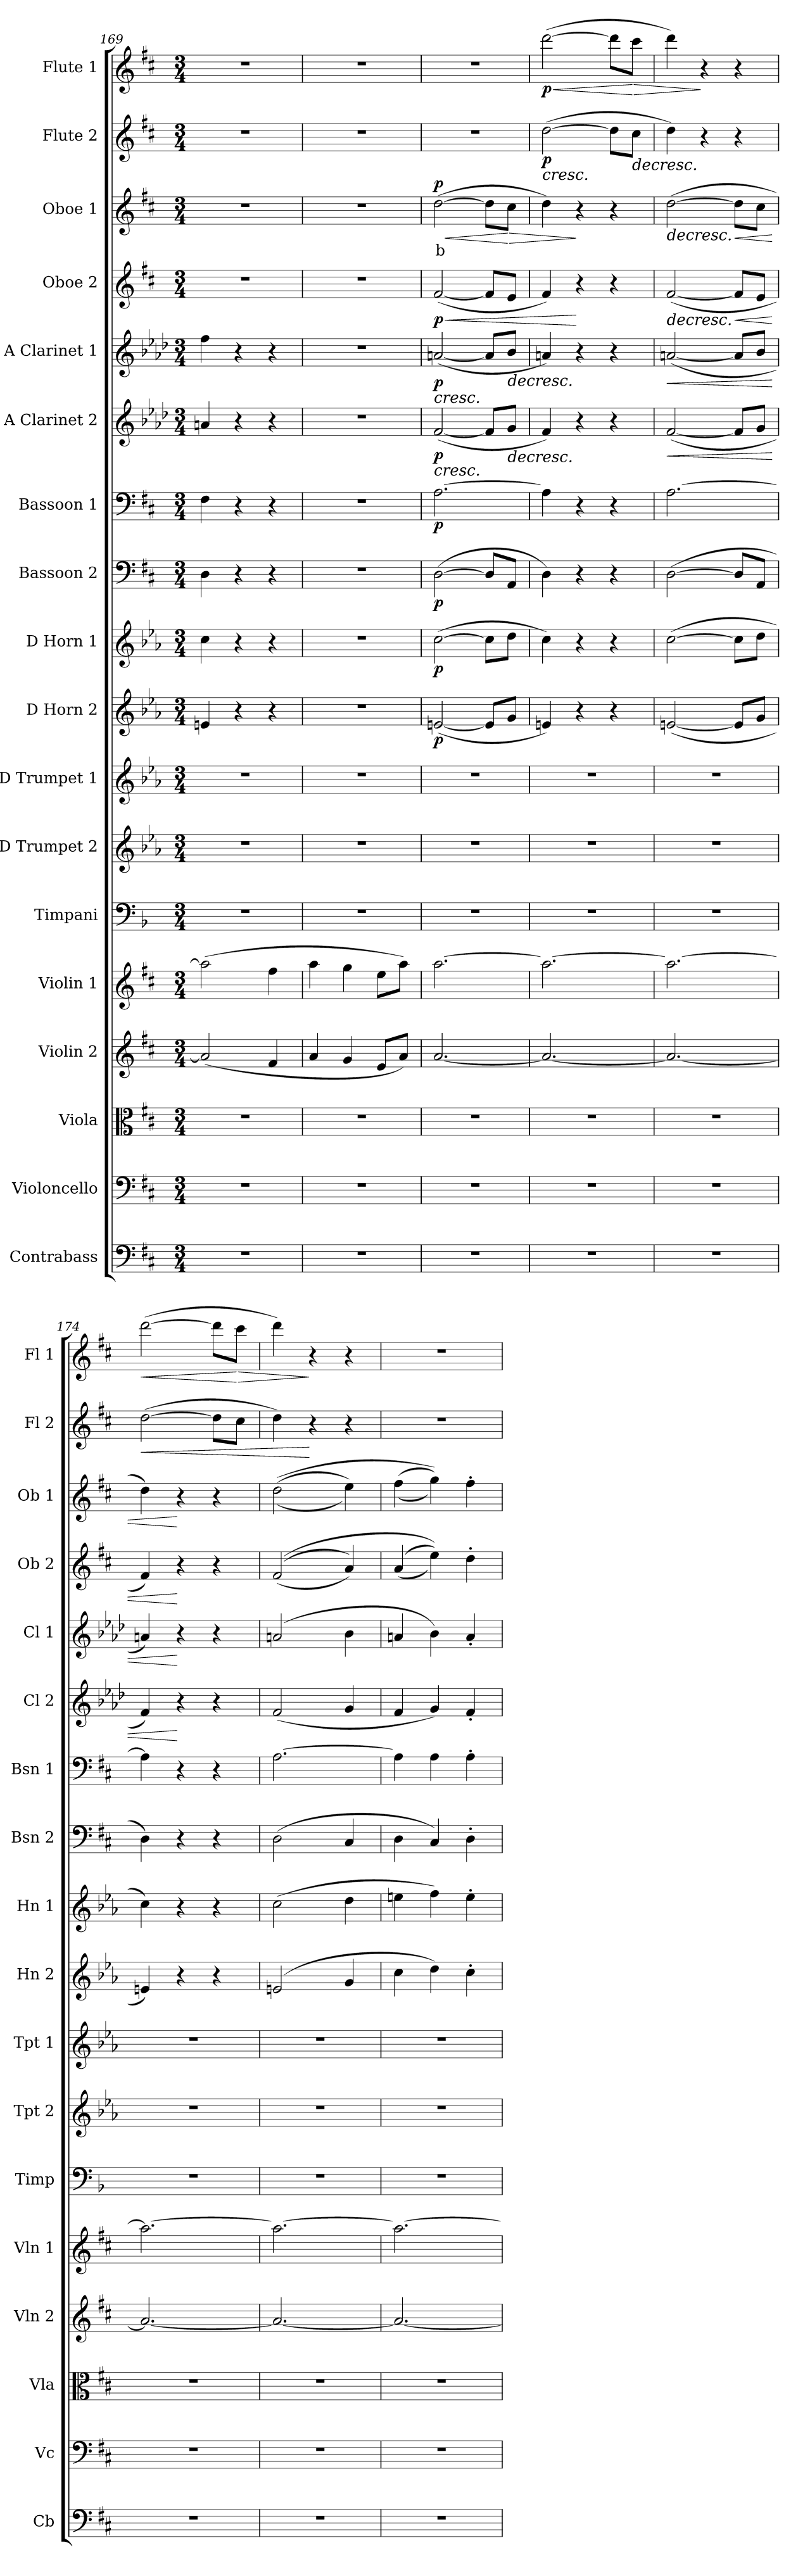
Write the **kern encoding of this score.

**kern	**kern	**kern	**kern	**kern	**kern	**kern	**kern	**kern	**dynam	**kern	**dynam	**kern	**dynam	**kern	**dynam	**kern	**dynam	**kern	**dynam	**kern	**dynam	**kern	**text	**dynam	**kern	**dynam	**kern	**dynam
*part18	*part17	*part16	*part15	*part14	*part13	*part12	*part11	*part10	*part10	*part9	*part9	*part8	*part8	*part7	*part7	*part6	*part6	*part5	*part5	*part4	*part4	*part3	*part3	*part3	*part2	*part2	*part1	*part1
*staff18	*staff17	*staff16	*staff15	*staff14	*staff13	*staff12	*staff11	*staff10	*staff10	*staff9	*staff9	*staff8	*staff8	*staff7	*staff7	*staff6	*staff6	*staff5	*staff5	*staff4	*staff4	*staff3	*staff3	*staff3	*staff2	*staff2	*staff1	*staff1
*I"Contrabass	*I"Violoncello	*I"Viola	*I"Violin 2	*I"Violin 1	*I"Timpani	*I"D Trumpet 2	*I"D Trumpet 1	*I"D Horn 2	*	*I"D Horn 1	*	*I"Bassoon 2	*	*I"Bassoon 1	*	*I"A Clarinet 2	*	*I"A Clarinet 1	*	*I"Oboe 2	*	*I"Oboe 1	*	*	*I"Flute 2	*	*I"Flute 1	*
*I'Cb	*I'Vc	*I'Vla	*I'Vln 2	*I'Vln 1	*I'Timp	*I'Tpt 2	*I'Tpt 1	*I'Hn 2	*	*I'Hn 1	*	*I'Bsn 2	*	*I'Bsn 1	*	*I'Cl 2	*	*I'Cl 1	*	*I'Ob 2	*	*I'Ob 1	*	*	*I'Fl 2	*	*I'Fl 1	*
*clefF4	*clefF4	*clefC3	*clefG2	*clefG2	*clefF4	*clefG2	*clefG2	*clefG2	*	*clefG2	*	*clefF4	*	*clefF4	*	*clefG2	*	*clefG2	*	*clefG2	*	*clefG2	*	*	*clefG2	*	*clefG2	*
*ITrd7c12	*	*	*	*	*	*ITrd-1c-2	*ITrd-1c-2	*ITrd6c10	*	*ITrd6c10	*	*	*	*	*	*ITrd2c3	*	*ITrd2c3	*	*	*	*	*	*	*	*	*	*
*k[f#c#]	*k[f#c#]	*k[f#c#]	*k[f#c#]	*k[f#c#]	*k[b-]	*k[b-]	*k[b-]	*k[b-]	*	*k[b-]	*	*k[f#c#]	*	*k[f#c#]	*	*k[b-]	*	*k[b-]	*	*k[f#c#]	*	*k[f#c#]	*	*	*k[f#c#]	*	*k[f#c#]	*
*M3/4	*M3/4	*M3/4	*M3/4	*M3/4	*M3/4	*M3/4	*M3/4	*M3/4	*	*M3/4	*	*M3/4	*	*M3/4	*	*M3/4	*	*M3/4	*	*M3/4	*	*M3/4	*	*	*M3/4	*	*M3/4	*
=169	=169	=169	=169	=169	=169	=169	=169	=169	=169	=169	=169	=169	=169	=169	=169	=169	=169	=169	=169	=169	=169	=169	=169	=169	=169	=169	=169	=169
2.r	2.r	2.r	(2a/]	(2aa\]	2.r	2.r	2.r	4F#X/	.	4d\	.	4D\	.	4F#\	.	4f#X/	.	4dd\	.	2.r	.	2.r	.	.	2.r	.	2.r	.
.	.	.	.	.	.	.	.	4r	.	4r	.	4r	.	4r	.	4r	.	4r	.	.	.	.	.	.	.	.	.	.
.	.	.	4f#/	4ff#\	.	.	.	4r	.	4r	.	4r	.	4r	.	4r	.	4r	.	.	.	.	.	.	.	.	.	.
=170	=170	=170	=170	=170	=170	=170	=170	=170	=170	=170	=170	=170	=170	=170	=170	=170	=170	=170	=170	=170	=170	=170	=170	=170	=170	=170	=170	=170
2.r	2.r	2.r	4a/	4aa\	2.r	2.r	2.r	2.r	.	2.r	.	2.r	.	2.r	.	2.r	.	2.r	.	2.r	.	2.r	.	.	2.r	.	2.r	.
.	.	.	4g/	4gg\	.	.	.	.	.	.	.	.	.	.	.	.	.	.	.	.	.	.	.	.	.	.	.	.
.	.	.	8e/L	8ee\L	.	.	.	.	.	.	.	.	.	.	.	.	.	.	.	.	.	.	.	.	.	.	.	.
.	.	.	8a/J)	8aa\J)	.	.	.	.	.	.	.	.	.	.	.	.	.	.	.	.	.	.	.	.	.	.	.	.
=171	=171	=171	=171	=171	=171	=171	=171	=171	=171	=171	=171	=171	=171	=171	=171	=171	=171	=171	=171	=171	=171	=171	=171	=171	=171	=171	=171	=171
!	!	!	!	!	!	!	!	!	!LO:DY:b	!	!LO:DY:b	!	!LO:DY:b	!	!LO:DY:b	!	!LO:HP:b	!	!LO:HP:b	!	!LO:HP:b	!	!LO:LY:b:color=#FF0000	!LO:HP:b	!	!	!	!
!	!	!	!	!	!	!	!	!	!	!	!	!	!	!	!	!	!LO:DY:n=1:b	!	!LO:DY:n=1:b	!	!LO:DY:n=1:b	!	!	!LO:DY:n=1:b	!	!	!	!
2.r	2.r	2.r	[2.a/	[2.aa\	2.r	2.r	2.r	([2F#X/	p	([2d\	p	([2D\	p	[2.A\	p	([2d/	< p	([2f#X/	< p	([2f#/	< p	([2dd\	b	< p	2.r	.	2.r	.
.	.	.	.	.	.	.	.	8F#/L]	.	8d\L]	.	8D/L]	.	.	.	8d/L]	.	8f#/L]	.	8f#/L]	.	8dd\L]	.	.	.	.	.	.
!	!	!	!	!	!	!	!	!	!	!	!	!	!	!	!	!	!LO:HP:b	!	!LO:HP:b	!	!	!	!	!LO:HP:n=1:b	!	!	!	!
.	.	.	.	.	.	.	.	8A/J	.	8e\J	.	8AA/J	.	.	.	8e/J	>	8g/J	>	8e/J	.	8cc#\J	.	[ >	.	.	.	.
=172	=172	=172	=172	=172	=172	=172	=172	=172	=172	=172	=172	=172	=172	=172	=172	=172	=172	=172	=172	=172	=172	=172	=172	=172	=172	=172	=172	=172
!	!	!	!	!	!	!	!	!	!	!	!	!	!	!	!	!	!	!	!	!	!	!	!	!	!	!LO:HP:b	!	!LO:HP:b
!	!	!	!	!	!	!	!	!	!	!	!	!	!	!	!	!	!	!	!	!	!	!	!	!	!	!LO:DY:n=1:b	!	!LO:DY:n=1:b
2.r	2.r	2.r	2.a/_	2.aa\_	2.r	2.r	2.r	4F#X/)	.	4d\)	.	4D\)	.	4A\]	.	4d/)	.	4f#X/)	.	4f#/)	.	4dd\)	.	.	([2dd\	< p	([2ddd\	< p
.	.	.	.	.	.	.	.	4r	.	4r	.	4r	.	4r	.	4r	[	4r	[	4r	[	4r	.	]	.	.	.	.
.	.	.	.	.	.	.	.	4r	.	4r	.	4r	.	4r	.	4r	.	4r	.	4r	.	4r	.	.	8dd\L]	.	8ddd\L]	.
!	!	!	!	!	!	!	!	!	!	!	!	!	!	!	!	!	!	!	!	!	!	!	!	!	!	!LO:HP:b	!	!LO:HP:n=1:b
.	.	.	.	.	.	.	.	.	.	.	.	.	.	.	.	.	.	.	.	.	.	.	.	.	8cc#\J	>	8ccc#\J	[ >
=173	=173	=173	=173	=173	=173	=173	=173	=173	=173	=173	=173	=173	=173	=173	=173	=173	=173	=173	=173	=173	=173	=173	=173	=173	=173	=173	=173	=173
!	!	!	!	!	!	!	!	!	!	!	!	!	!	!	!	!	!LO:HP:b	!	!LO:HP:b	!	!LO:HP:b	!	!	!LO:HP:b	!	!	!	!
2.r	2.r	2.r	2.a/_	2.aa\_	2.r	2.r	2.r	([2F#X/	.	([2d\	.	([2D\	.	[2.A\	.	([2d/	<	([2f#X/	<	([2f#/	>	([2dd\	.	>	4dd\)	.	4ddd\)	.
.	.	.	.	.	.	.	.	.	.	.	.	.	.	.	.	.	.	.	.	.	.	.	.	.	4r	[	4r	]
!	!	!	!	!	!	!	!	!	!	!	!	!	!	!	!	!	!	!	!	!	!LO:HP:b	!	!	!LO:HP:b	!	!	!	!
.	.	.	.	.	.	.	.	8F#/L]	.	8d\L]	.	8D/L]	.	.	.	8d/L]	.	8f#/L]	.	8f#/L]	<	8dd\L]	.	<	4r	.	4r	.
.	.	.	.	.	.	.	.	8A/J	.	8e\J	.	8AA/J	.	.	.	8e/J	]	8g/J	]	8e/J	]	8cc#\J	.	]	.	.	.	.
=174	=174	=174	=174	=174	=174	=174	=174	=174	=174	=174	=174	=174	=174	=174	=174	=174	=174	=174	=174	=174	=174	=174	=174	=174	=174	=174	=174	=174
!	!	!	!	!	!	!	!	!	!	!	!	!	!	!	!	!	!	!	!	!	!	!	!	!	!	!LO:HP:b	!	!LO:HP:b
2.r	2.r	2.r	2.a/_	2.aa\_	2.r	2.r	2.r	4F#X/)	.	4d\)	.	4D\)	.	4A\]	.	4d/)	.	4f#X/)	.	4f#/)	.	4dd\)	.	.	([2dd\	<	([2ddd\	<
.	.	.	.	.	.	.	.	4r	.	4r	.	4r	.	4r	.	4r	[	4r	[	4r	[	4r	.	[	.	.	.	.
.	.	.	.	.	.	.	.	4r	.	4r	.	4r	.	4r	.	4r	.	4r	.	4r	.	4r	.	.	8dd\L]	.	8ddd\L]	.
!	!	!	!	!	!	!	!	!	!	!	!	!	!	!	!	!	!	!	!	!	!	!	!	!	!	!	!	!LO:HP:n=1:b
.	.	.	.	.	.	.	.	.	.	.	.	.	.	.	.	.	.	.	.	.	.	.	.	.	8cc#\J	]	8ccc#\J	[ >
!!LO:PB:g=z
=175	=175	=175	=175	=175	=175	=175	=175	=175	=175	=175	=175	=175	=175	=175	=175	=175	=175	=175	=175	=175	=175	=175	=175	=175	=175	=175	=175	=175
2.r	2.r	2.r	2.a/_	2.aa\_	2.r	2.r	2.r	(2F#X/	.	(2d\	.	(2D\	.	[2.A\	.	(2d/	.	(2f#X/	.	(((2f#/	.	(((2dd\	.	.	4dd\)	.	4ddd\)	.
.	.	.	.	.	.	.	.	.	.	.	.	.	.	.	.	.	.	.	.	.	.	.	.	.	4r	[	4r	]
.	.	.	.	.	.	.	.	4A/	.	4e\	.	4C#/	.	.	.	4e/	.	4g\	.	4a/))	.	4ee\))	.	.	4r	.	4r	.
=176	=176	=176	=176	=176	=176	=176	=176	=176	=176	=176	=176	=176	=176	=176	=176	=176	=176	=176	=176	=176	=176	=176	=176	=176	=176	=176	=176	=176
2.r	2.r	2.r	2.a/_	2.aa\_	2.r	2.r	2.r	4d\	.	4f#X\	.	4D\	.	4A\]	.	4d/	.	4f#X/	.	((4a/	.	((4ff#\	.	.	2.r	.	2.r	.
.	.	.	.	.	.	.	.	4e\)	.	4g\)	.	4C#/)	.	4A\	.	4e/)	.	4g\)	.	4ee\)))	.	4gg\)))	.	.	.	.	.	.
.	.	.	.	.	.	.	.	4d'\	.	4f#'\	.	4D'\	.	4A'\	.	4d'/	.	4f#'/	.	4dd'\	.	4ff#'\	.	.	.	.	.	.
=	=	=	=	=	=	=	=	=	=	=	=	=	=	=	=	=	=	=	=	=	=	=	=	=	=	=	=	=
*-	*-	*-	*-	*-	*-	*-	*-	*-	*-	*-	*-	*-	*-	*-	*-	*-	*-	*-	*-	*-	*-	*-	*-	*-	*-	*-	*-	*-
